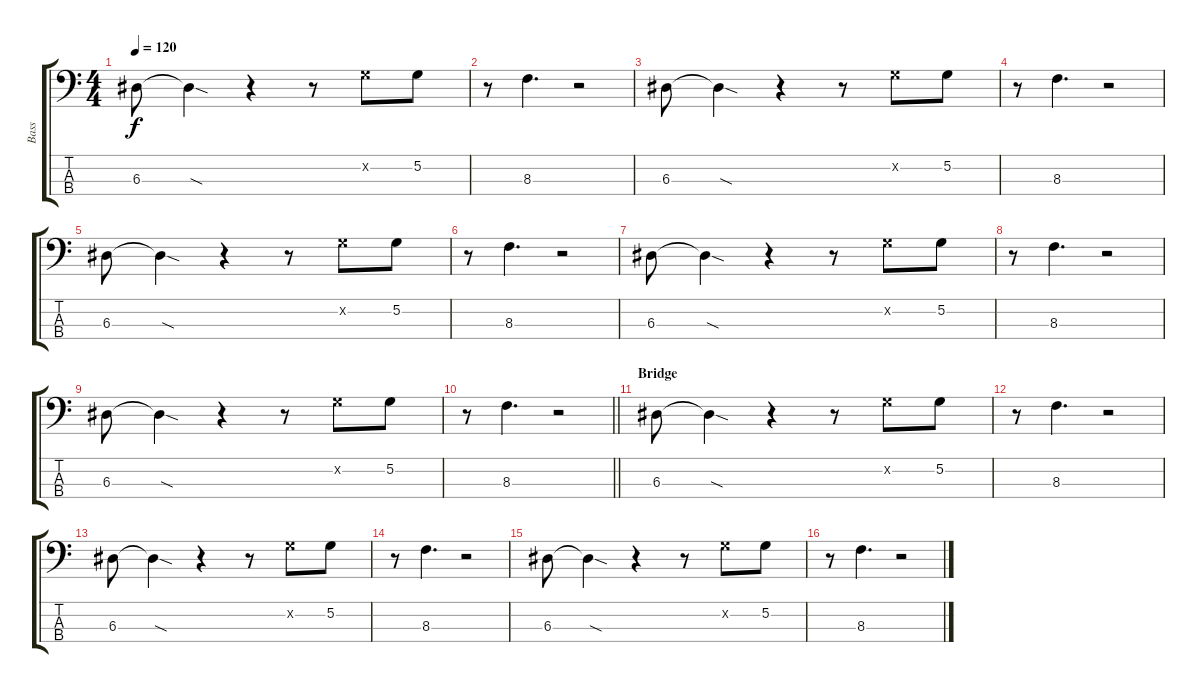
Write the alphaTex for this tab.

\track ("Bass" "Bass") {instrument fretlessbass}
\staff {score tabs}
\tuning (G2 D2 A1 E1) {hide}
\ts (4 4)
\tempo 120
\clef f4
\ks c
6.3.8{dy f} 6.3{sod t}.4 r.4 r.8 5.2{x}.8 5.2.8 |
r.8 8.3.4{d} r.2 |
6.3.8 6.3{sod t}.4 r.4 r.8 5.2{x}.8 5.2.8 |
r.8 8.3.4{d} r.2 |
6.3.8 6.3{sod t}.4 r.4 r.8 5.2{x}.8 5.2.8 |
r.8 8.3.4{d} r.2 |
6.3.8 6.3{sod t}.4 r.4 r.8 5.2{x}.8 5.2.8 |
r.8 8.3.4{d} r.2 |
6.3.8 6.3{sod t}.4 r.4 r.8 5.2{x}.8 5.2.8 |
\barLineRight lightlight
r.8 8.3.4{d} r.2 |
\section ("" "Bridge")
6.3.8 6.3{sod t}.4 r.4 r.8 5.2{x}.8 5.2.8 |
r.8 8.3.4{d} r.2 |
6.3.8 6.3{sod t}.4 r.4 r.8 5.2{x}.8 5.2.8 |
r.8 8.3.4{d} r.2 |
6.3.8 6.3{sod t}.4 r.4 r.8 5.2{x}.8 5.2.8 |
r.8 8.3.4{d} r.2
